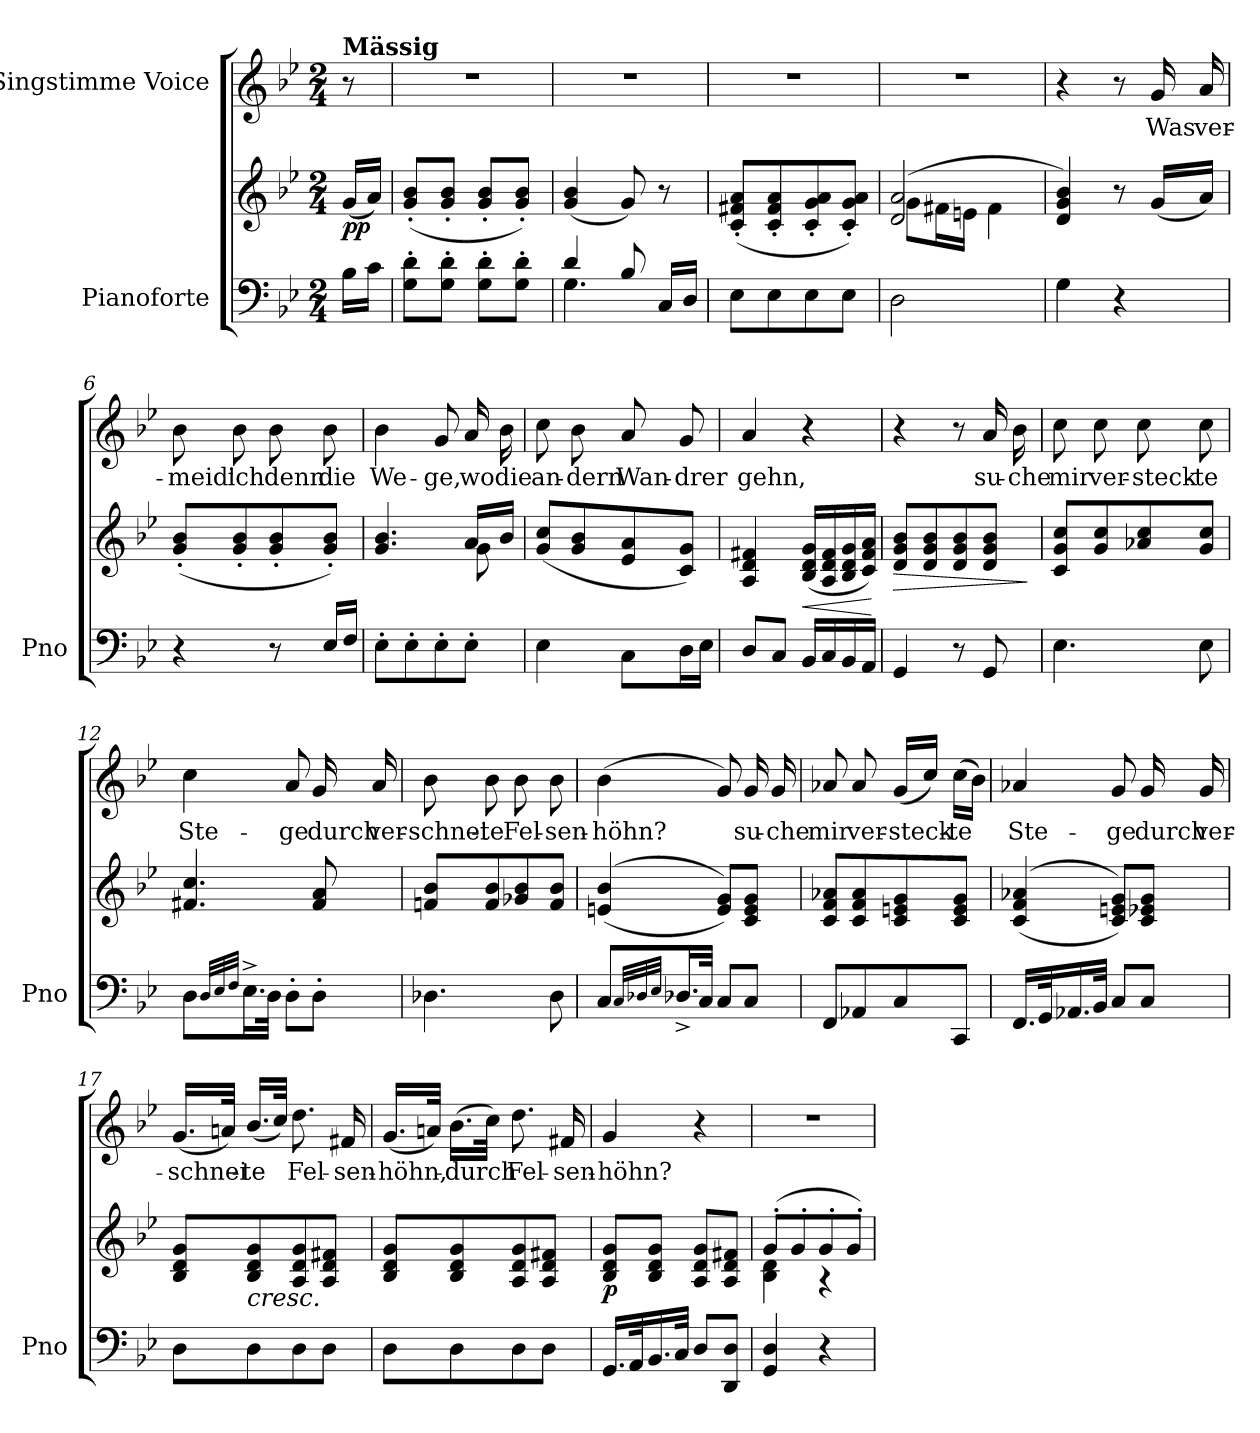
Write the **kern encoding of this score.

**kern	**kern	**dynam	**kern	**text
*part2	*part2	*part2	*part1	*part1
*staff3	*staff2	*staff2/3	*staff1	*staff1
*I"Pianoforte	*	*	*I"Singstimme Voice	*
*I'Pno	*	*	*	*
*clefF4	*clefG2	*	*clefG2	*
*k[b-e-]	*k[b-e-]	*	*k[b-e-]	*
*M2/4	*M2/4	*	*M2/4	*
=	=	=	=	=
!	!	!	!LO:TX:a:B:t=Mässig	!
!	!	!LO:DY:b	!	!
16B-\LL	(16g/LL	pp	8r	.
16c\JJ	16a/JJ)	.	.	.
=1	=1	=1	=1	=1
8G\' 8d\'L	(8g/' 8b-/'L	.	2r	.
8G\' 8d\'J	8g/' 8b-/'J	.	.	.
8G\' 8d\'L	8g/' 8b-/'L	.	.	.
8G\' 8d\'J	8g/' 8b-/'J)	.	.	.
=2	=2	=2	=2	=2
*^	*	*	*	*
4d/	4.G\	(4g/ 4b-/	.	2r	.
8B-/	.	8g/)	.	.	.
16C/LL	8ryy	8r	.	.	.
16D/JJ	.	.	.	.	.
*v	*v	*	*	*	*
=3	=3	=3	=3	=3
8E-\L	(8c/' 8f#X/' 8a/'L	.	2r	.
8E-\	8c/' 8f#/' 8a/'	.	.	.
8E-\	8c/' 8g/' 8a/'	.	.	.
8E-\J	8c/' 8g/' 8a/'J)	.	.	.
=4	=4	=4	=4	=4
*	*^	*	*	*
2D\	(2d/ 2a/	8g\L	.	2r	.
.	.	16f#X\L	.	.	.
.	.	16en\JJ	.	.	.
.	.	4f#\	.	.	.
*	*v	*v	*	*	*
=5	=5	=5	=5	=5
4G\	4d/ 4g/ 4b-/)	.	4r	.
4r	8r	.	8r	.
.	(16g/LL	.	16g/	Was
.	16a/JJ)	.	16a/	ver-
=6	=6	=6	=6	=6
4r	(8g/' 8b-/'L	.	8b-\	-meid'
.	8g/' 8b-/'	.	8b-\	ich
8r	8g/' 8b-/'	.	8b-\	denn
16E-/LL	8g/' 8b-/'J)	.	8b-\	die
16F/JJ	.	.	.	.
=7	=7	=7	=7	=7
*	*^	*	*	*
8E-'\L	4.g/ 4.b-/	4.ryy	.	4b-\	We-
8E-'\	.	.	.	.	.
8E-'\	.	.	.	8g/	-ge,
8E-'\J	16a/LL	8g\	.	16a/	wo
.	16b-/JJ	.	.	16b-\	die
*	*v	*v	*	*	*
=8	=8	=8	=8	=8
4E-\	(8g/ 8cc/L	.	8cc\	-an-
.	8g/ 8b-/	.	8b-\	-dern
8C\L	8e-/ 8a/	.	8a/	Wan-
16D\L	8c/ 8g/J)	.	8g/	-drer
16E-\JJ	.	.	.	.
=9	=9	=9	=9	=9
8D/L	4A/ 4d/ 4f#X/	.	4a/	gehn,
8C/J	.	.	.	.
!	!	!LO:HP:b	!	!
16BB-/LL	(16B-/ 16d/ 16g/LL	<	4r	.
16C/	16A/ 16d/ 16f#/	.	.	.
16BB-/	16B-/ 16d/ 16g/	.	.	.
16AA/JJ	16c/ 16f#/ 16a/JJ)	.	.	.
.	.	[	.	.
=10	=10	=10	=10	=10
!	!	!LO:HP:b	!	!
4GG/	8d/ 8g/ 8b-/L	>	4r	.
.	8d/ 8g/ 8b-/	.	.	.
8r	8d/ 8g/ 8b-/	.	8r	.
8GG/	8d/ 8g/ 8b-/J	.	16a/	su-
.	.	.	16b-\	-che
.	.	]	.	.
=11	=11	=11	=11	=11
4.E-\	8c/ 8g/ 8cc/L	.	8cc\	mir
.	8g/ 8cc/	.	8cc\	ver-
.	8a-X/ 8cc/	.	8cc\	-steck-
8E-\	8g/ 8cc/J	.	8cc\	-te
=12	=12	=12	=12	=12
8D\L	4.f#X/ 4.cc/	.	4cc\	Ste-
32qD/LLL	.	.	.	.
32qE-/	.	.	.	.
32qF/JJJ	.	.	.	.
16.E-^\L	.	.	.	.
32D\JJk	.	.	.	.
8D'\L	.	.	8a/	-ge
8D'\J	8f#/ 8a/	.	16g/	durch
.	.	.	16a/	ver-
=13	=13	=13	=13	=13
4.D-X\	8fn/ 8b-/L	.	8b-\	-schnei-
.	8f/ 8b-/	.	8b-\	-te
.	8g-X/ 8b-/	.	8b-\	Fel-
8D-\	8f/ 8b-/J	.	8b-\	-sen-
=14	=14	=14	=14	=14
8C/L	(>(4en/ 4b-/	.	(4b-\	-höhn?
32qC/LLL	.	.	.	.
32qD-X/	.	.	.	.
32qE-/JJJ	.	.	.	.
16.D-^/L	.	.	.	.
32C/JJk	.	.	.	.
8C/L	8e/ 8g/L))	.	8g/)	.
8C/J	8c/ 8e/ 8g/J	.	16g/	su-
.	.	.	16g/	-che
=15	=15	=15	=15	=15
8FF/L	8c/ 8f/ 8a-X/L	.	8a-X/	mir
8AA-X/	8c/ 8f/ 8a-/	.	8a-/	ver-
8C/	8c/ 8en/ 8g/	.	(16g/LL	-steck-
.	.	.	16cc/JJ)	.
8CC/J	8c/ 8e/ 8g/J	.	(16cc\LL	-te
.	.	.	16b-\JJ)	.
=16	=16	=16	=16	=16
16.FF/LL	(>(4c/ 4f/ 4a-X/	.	4a-X/	Ste-
32GG/K	.	.	.	.
16.AA-X/	.	.	.	.
32BB-/JJk	.	.	.	.
8C/L	8c/ 8en/ 8g/L))	.	8g/	-ge
8C/J	8c/ 8e-X/ 8g/J	.	16g/	durch
.	.	.	16g/	ver-
=17	=17	=17	=17	=17
8D\L	8B-/ 8d/ 8g/L	.	(16.g/LL	-schnei-
.	.	.	32an/JJk)	.
!	!LO:TX:b:i:t=cresc.	!	!	!
8D\	8B-/ 8d/ 8g/	.	(16.b-/LL	-te
.	.	.	32cc/JJk)	.
8D\	8A/ 8d/ 8g/	.	8.dd\	Fel-
8D\J	8A/ 8d/ 8f#X/J	.	.	.
.	.	.	16f#X/	-sen-
=18	=18	=18	=18	=18
8D\L	8B-/ 8d/ 8g/L	.	(16.g/LL	-höhn,-
.	.	.	32an/JJk)	.
8D\	8B-/ 8d/ 8g/	.	(16.b-\LL	-durch
.	.	.	32cc\JJk)	.
8D\	8A/ 8d/ 8g/	.	8.dd\	-Fel-
8D\J	8A/ 8d/ 8f#X/J	.	.	.
.	.	.	16f#X/	-sen-
=19	=19	=19	=19	=19
!	!	!LO:DY:b	!	!
16.GG/LL	8B-/ 8d/ 8g/L	p	4g/	-höhn?
32AA/K	.	.	.	.
16.BB-/	8B-/ 8d/ 8g/J	.	.	.
32C/JJk	.	.	.	.
8D/L	8A/ 8d/ 8g/L	.	4r	.
8DD/ 8D/J	8A/ 8d/ 8f#X/J	.	.	.
=20	=20	=20	=20	=20
*	*^	*	*	*
4GG/ 4D/	(8g'/L	4B-\ 4d\	.	2r	.
.	8g'/	.	.	.	.
4r	8g'/	4r	.	.	.
.	8g'/J)	.	.	.	.
*	*v	*v	*	*	*
=	=	=	=	=
*-	*-	*-	*-	*-
